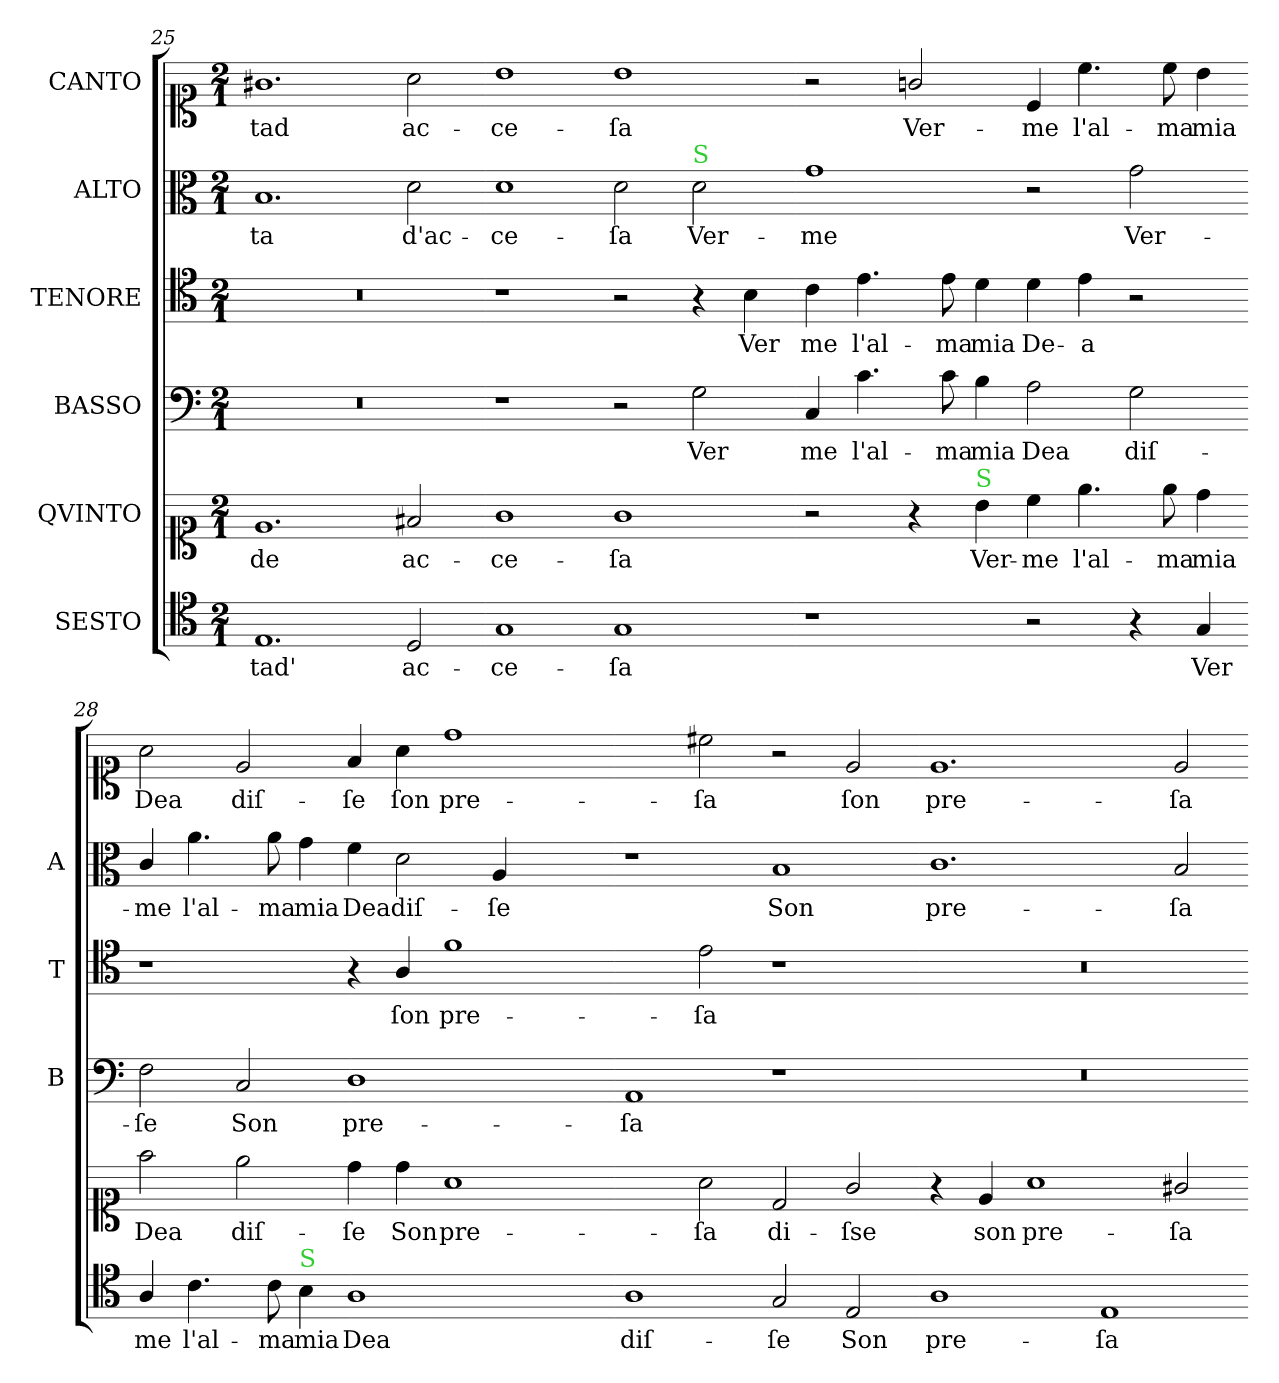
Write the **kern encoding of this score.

**kern	**text	**kern	**text	**kern	**text	**kern	**text	**kern	**text	**kern	**text
*part6	*part6	*part5	*part5	*part4	*part4	*part3	*part3	*part2	*part2	*part1	*part1
*staff6	*staff6	*staff5	*staff5	*staff4	*staff4	*staff3	*staff3	*staff2	*staff2	*staff1	*staff1
*I"SESTO	*	*I"QVINTO	*	*I"BASSO	*	*I"TENORE	*	*I"ALTO	*	*I"CANTO	*
*	*	*	*	*I'B	*	*I'T	*	*I'A	*	*	*
*clefC4	*	*clefC1	*	*clefF4	*	*clefC4	*	*clefC3	*	*clefC1	*
*k[]	*	*k[]	*	*k[]	*	*k[]	*	*k[]	*	*k[]	*
*M2/1	*	*M2/1	*	*M2/1	*	*M2/1	*	*M2/1	*	*M2/1	*
=25	=25	=25	=25	=25	=25	=25	=25	=25	=25	=25	=25
1.E	-tad'	1.e	-de	0r	.	0r	.	1.B	-ta	1.g#X	-tad
2D/	ac-	2f#X/	ac-	.	.	.	.	2d\	d'ac-	2a\	ac-
=26-	=26-	=26-	=26-	=26-	=26-	=26-	=26-	=26-	=26-	=26-	=26-
1G	-ce-	1g	-ce-	1r	.	1r	.	1d	-ce-	1b	-ce-
1G	-ſa	1g	-ſa	2r	.	2r	.	2d\	-ſa	1b	-ſa
!	!	!	!	!	!	!	!	!LO:TX:a:color=limegreen:t=S	!	!	!
.	.	.	.	2G\	Ver	4r	.	2d\	Ver-	.	.
.	.	.	.	.	.	4B\	Ver	.	.	.	.
=27-	=27-	=27-	=27-	=27-	=27-	=27-	=27-	=27-	=27-	=27-	=27-
1r	.	2r	.	4C/	me	4c\	me	1g	-me	2r	.
.	.	.	.	4.c\	l'al-	4.e\	l'al-	.	.	.	.
.	.	4r	.	.	.	.	.	.	.	2gn/	Ver-
.	.	.	.	8c\	-ma	8e\	-ma	.	.	.	.
!	!	!LO:TX:a:color=limegreen:t=S	!	!	!	!	!	!	!	!	!
.	.	4b\	Ver-	4B\	mia	4d\	mia	.	.	.	.
2r	.	4cc\	-me	2A\	Dea	4d\	De-	2r	.	4c/	-me
.	.	4.ee\	l'al-	.	.	4e\	-a	.	.	4.cc\	l'al-
4r	.	.	.	2G\	diſ-	2r	.	2g\	Ver-	.	.
.	.	8ee\	-ma	.	.	.	.	.	.	8cc\	-ma
4G/	Ver	4dd\	mia	.	.	.	.	.	.	4b\	mia
=28-	=28-	=28-	=28-	=28-	=28-	=28-	=28-	=28-	=28-	=28-	=28-
4A/	me	2ff\	Dea	2F\	-ſe	1r	.	4c/	-me	2a\	Dea
4.c\	l'al-	.	.	.	.	.	.	4.a\	l'al-	.	.
.	.	2ee\	diſ-	2C/	Son	.	.	.	.	2e/	diſ-
8c\	-ma	.	.	.	.	.	.	8a\	-ma	.	.
!LO:TX:a:color=limegreen:t=S	!	!	!	!	!	!	!	!	!	!	!
4B\	mia	.	.	.	.	.	.	4g\	mia	.	.
1A	Dea	4dd\	-ſe	1D	pre-	4r	.	4f\	Dea	4f/	-ſe
.	.	4dd\	Son	.	.	4A/	ſon	2d\	diſ-	4a\	ſon
.	.	1a\	pre-	.	.	1f\	pre-	.	.	1dd\	pre-
.	.	.	.	.	.	.	.	4A/	-ſe	.	.
2ryy	.	.	.	2ryy	.	.	.	2ryy	.	.	.
=29-	=29-	=29-	=29-	=29-	=29-	=29-	=29-	=29-	=29-	=29-	=29-
1A	diſ-	2ryy	.	1AA	-ſa	2ryy	.	1r	.	2ryy	.
.	.	2a\	-ſa	.	.	2e\	-ſa	.	.	2cc#X\	-ſa
2G/	-ſe	2d/	di-	1r	.	1r	.	1B	Son	2r	.
2E/	Son	2g/	-ſse	.	.	.	.	.	.	2e/	ſon
=30-	=30-	=30-	=30-	=30-	=30-	=30-	=30-	=30-	=30-	=30-	=30-
1A	pre-	4r	.	0r	.	0r	.	1.c	pre-	1.e	pre-
.	.	4e/	son	.	.	.	.	.	.	.	.
.	.	1a	pre-	.	.	.	.	.	.	.	.
1E	-ſa	.	.	.	.	.	.	.	.	.	.
.	.	2g#X/	-ſa	.	.	.	.	2B/	-ſa	2e/	-ſa
=-	=-	=-	=-	=-	=-	=-	=-	=-	=-	=-	=-
*-	*-	*-	*-	*-	*-	*-	*-	*-	*-	*-	*-
